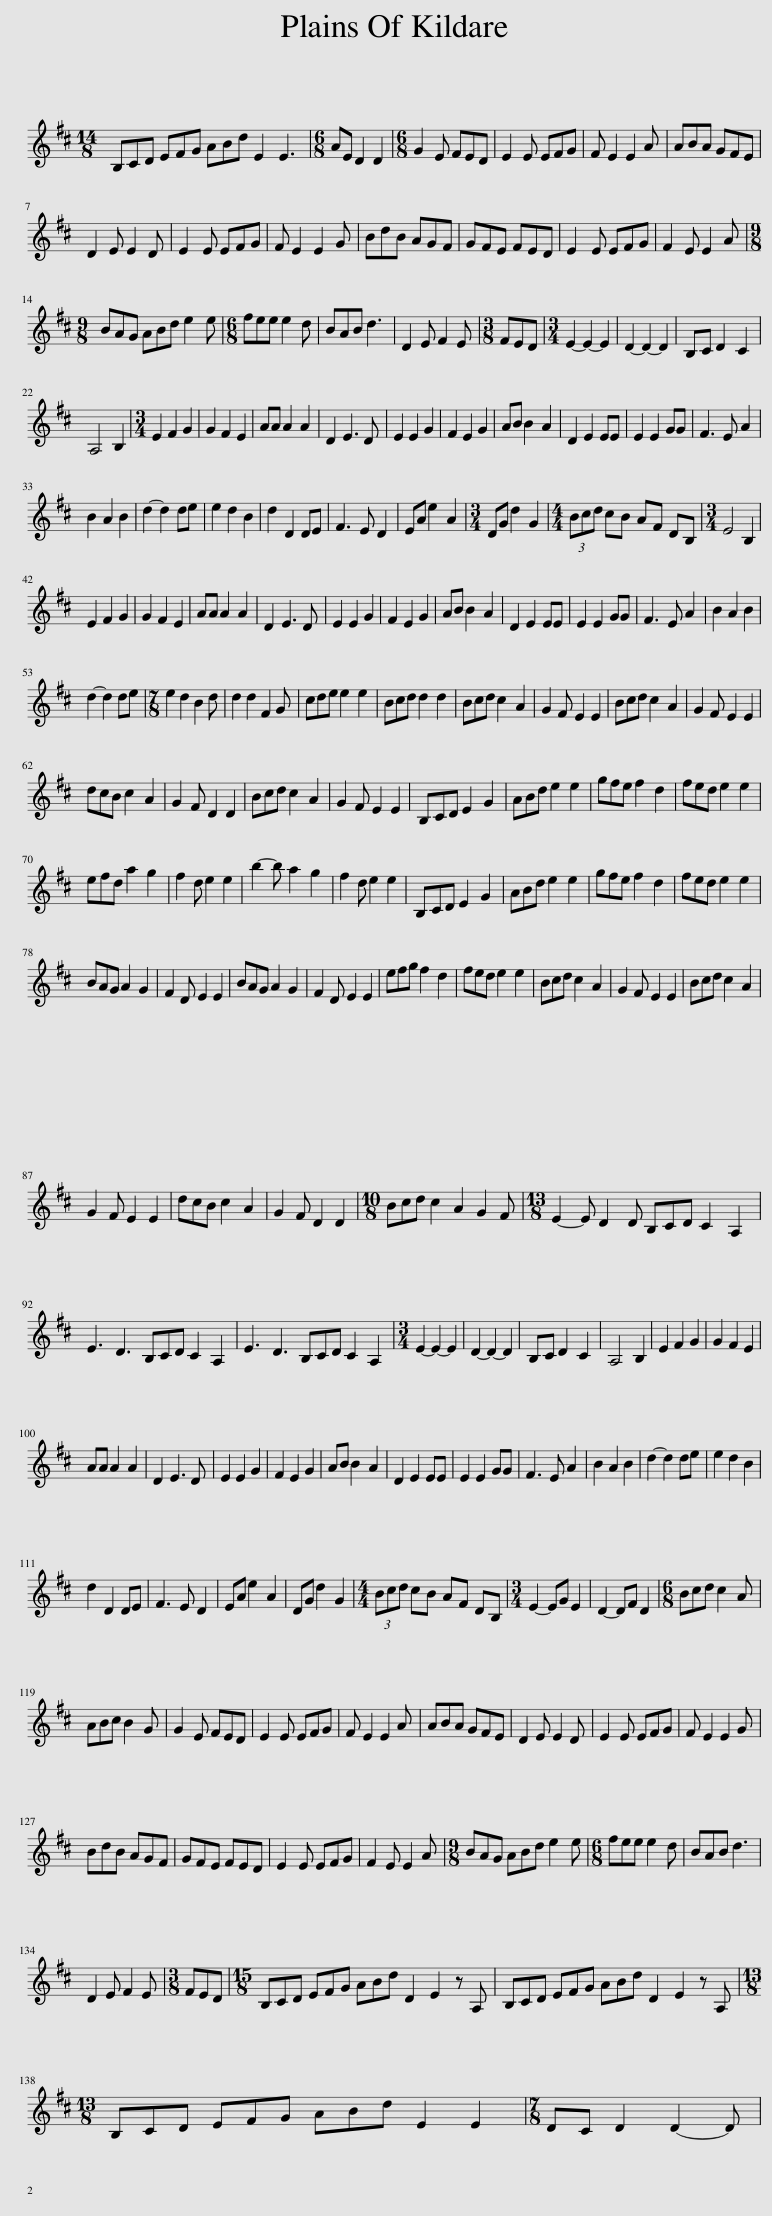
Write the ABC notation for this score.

X:1
L:1/8
M:14/8
I:linebreak $
K:D
V:1 treble
V:1
 B,CD EFG ABd E2 E3 |[M:6/8] AE D2 D2 |[M:6/8] G2 E FED | E2 E EFG | F E2 E2 A | %5
 ABA GFE |$ D2 E E2 D | E2 E EFG | F E2 E2 G | BdB AGF | %10
 GFE FED | E2 E EFG | F2 E E2 A |$[M:9/8] BAG ABd e2 e |[M:6/8] fee e2 d | %15
 BAB d3 | D2 E F2 E |[M:3/8] FED |[M:3/4] E2- E2- E2 | D2- D2- D2 | %20
 B,C D2 C2 |$ A,4 B,2 |[M:3/4] E2 F2 G2 | G2 F2 E2 | AA A2 A2 | %25
 D2 E3 D | E2 E2 G2 | F2 E2 G2 | AB B2 A2 | D2 E2 EE | %30
 E2 E2 GG | F3 E A2 |$ B2 A2 B2 | d2- d2 de | e2 d2 B2 | %35
 d2 D2 DE | F3 E D2 | EA e2 A2 |[M:3/4] DG d2 G2 |[M:4/4] (3Bcd cB AF DB, | %40
[M:3/4] E4 B,2 |$ E2 F2 G2 | G2 F2 E2 | AA A2 A2 | D2 E3 D | %45
 E2 E2 G2 | F2 E2 G2 | AB B2 A2 | D2 E2 EE | E2 E2 GG | %50
 F3 E A2 | B2 A2 B2 |$ d2- d2 de |[M:7/8] e2 d2 B2 d | d2 d2 F2 G | %55
 cde e2 e2 | Bcd d2 d2 | Bcd c2 A2 | G2 F E2 E2 | Bcd c2 A2 | %60
 G2 F E2 E2 |$ dcB c2 A2 | G2 F D2 D2 | Bcd c2 A2 | G2 F E2 E2 | %65
 B,CD E2 G2 | ABd e2 e2 | gfe f2 d2 | fed e2 e2 |$ efd a2 g2 | %70
 f2 d e2 e2 | b2- b a2 g2 | f2 d e2 e2 | B,CD E2 G2 | ABd e2 e2 | %75
 gfe f2 d2 | fed e2 e2 |$ BAG A2 G2 | F2 D E2 E2 | BAG A2 G2 | %80
 F2 D E2 E2 | efg f2 d2 | fed e2 e2 | Bcd c2 A2 | G2 F E2 E2 | %85
 Bcd c2 A2 |$ G2 F E2 E2 | dcB c2 A2 | G2 F D2 D2 |[M:10/8] Bcd c2 A2 G2 F | %90
[M:13/8] E2- E D2 D B,CD C2 A,2 |$ E3 D3 B,CD C2 A,2 | E3 D3 B,CD C2 A,2 |[M:3/4] E2- E2- E2 | D2- D2- D2 | %95
 B,C D2 C2 | A,4 B,2 | E2 F2 G2 | G2 F2 E2 |$ AA A2 A2 | %100
 D2 E3 D | E2 E2 G2 | F2 E2 G2 | AB B2 A2 | D2 E2 EE | %105
 E2 E2 GG | F3 E A2 | B2 A2 B2 | d2- d2 de | e2 d2 B2 |$ %110
 d2 D2 DE | F3 E D2 | EA e2 A2 | DG d2 G2 |[M:4/4] (3Bcd cB AF DB, | %115
[M:3/4] E2- EG E2 | D2- DF D2 |[M:6/8] Bcd c2 A |$ ABc B2 G | G2 E FED | %120
 E2 E EFG | F E2 E2 A | ABA GFE | D2 E E2 D | E2 E EFG | %125
 F E2 E2 G |$ BdB AGF | GFE FED | E2 E EFG | F2 E E2 A | %130
[M:9/8] BAG ABd e2 e |[M:6/8] fee e2 d | BAB d3 |$ D2 E F2 E |[M:3/8] FED | %135
[M:15/8] B,CD EFG ABd D2 E2 z A, | B,CD EFG ABd D2 E2 z A, |$[M:13/8] B,CD EFG ABd E2 E2 |[M:7/8] DC D2 D2- D | %139
